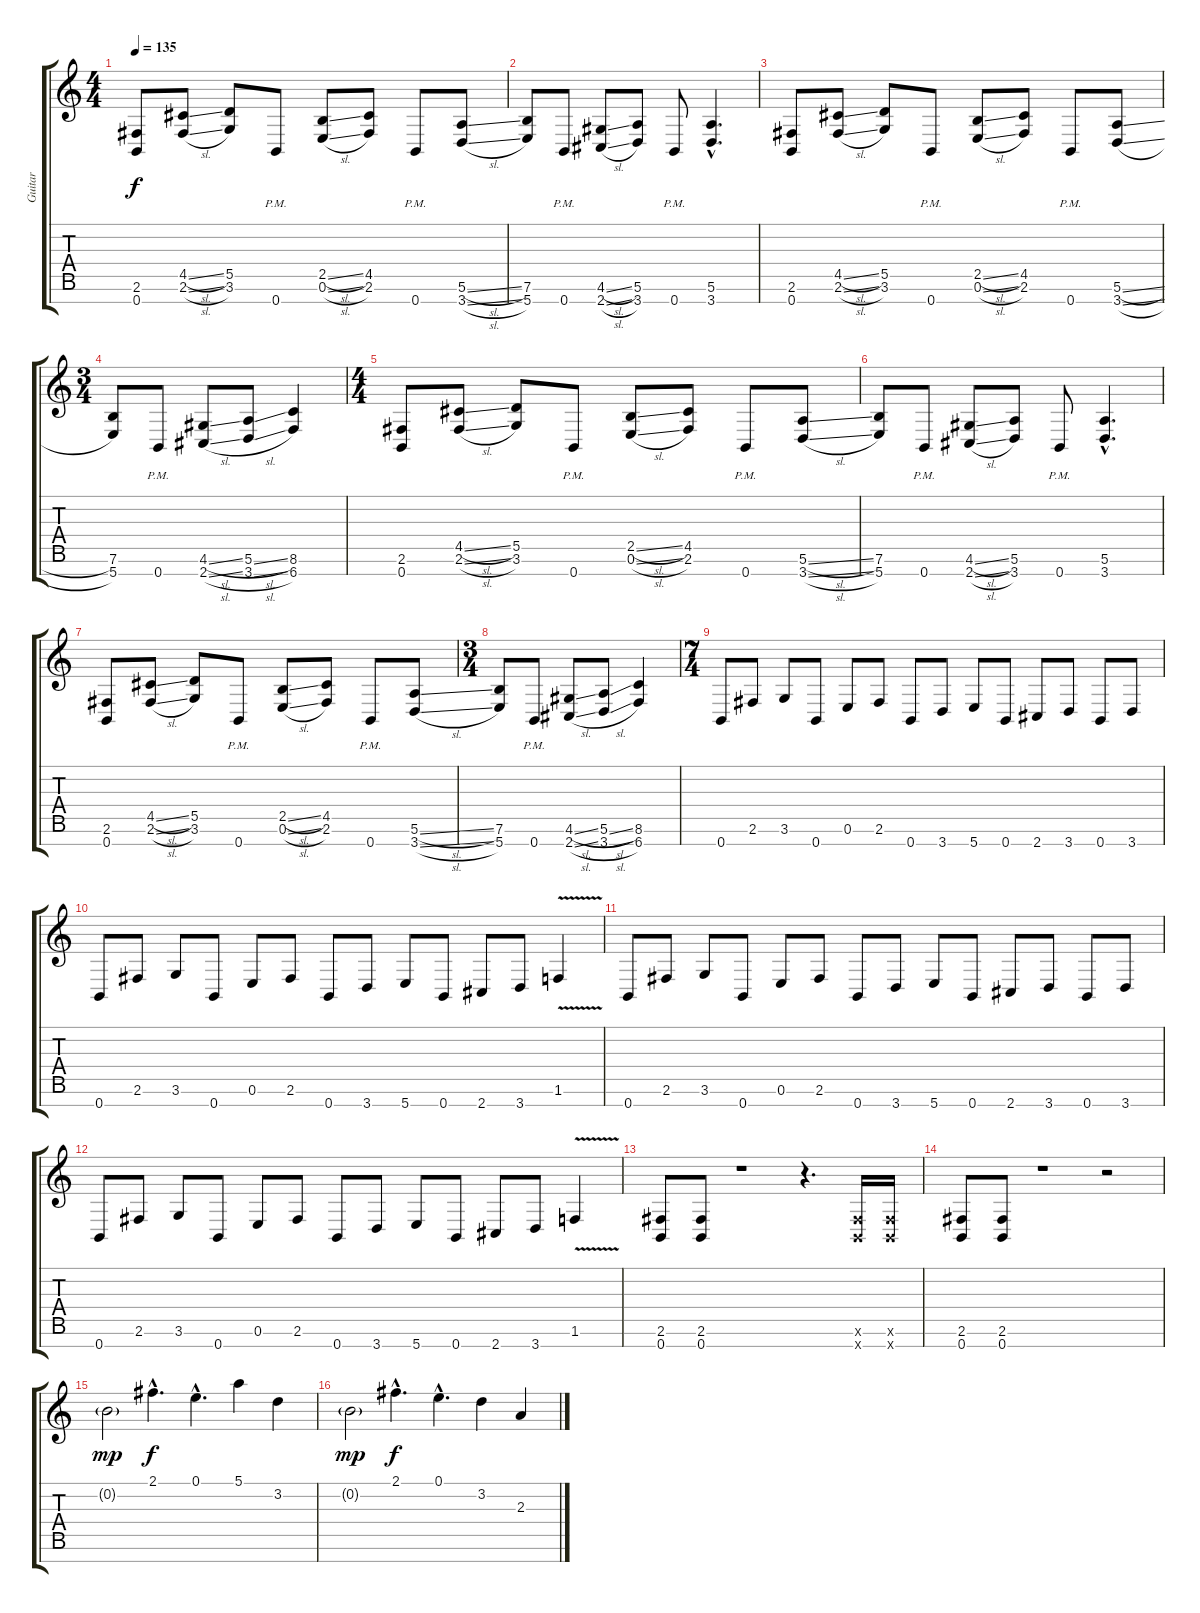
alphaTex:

\track ("Guitar" "Guitar") {instrument distortionguitar}
\staff {score tabs}
\tuning (E4 B3 G3 D3 A2 E2 B1) {hide}
\ts (4 4)
\tempo 135
\clef g2
\ks c
(2.6 0.7).8{dy f} (4.5{sl} 2.6{sl}).8 (5.5 3.6).8 0.7{pm}.8 (2.5{sl} 0.6{sl}).8 (4.5 2.6).8 0.7{pm}.8 (5.6{sl} 3.7{sl}).8 |
(7.6 5.7).8 0.7{pm}.8 (4.6{sl} 2.7{sl}).8 (5.6 3.7).8 0.7{pm}.8 (5.6{hac} 3.7{hac}).4{d} |
(2.6 0.7).8 (4.5{sl} 2.6{sl}).8 (5.5 3.6).8 0.7{pm}.8 (2.5{sl} 0.6{sl}).8 (4.5 2.6).8 0.7{pm}.8 (5.6{sl} 3.7{sl}).8 |
\ts (3 4)
(7.6 5.7).8 0.7{pm}.8 (4.6{sl} 2.7{sl}).8 (5.6{sl} 3.7{sl}).8 (8.6 6.7).4 |
\ts (4 4)
(2.6 0.7).8 (4.5{sl} 2.6{sl}).8 (5.5 3.6).8 0.7{pm}.8 (2.5{sl} 0.6{sl}).8 (4.5 2.6).8 0.7{pm}.8 (5.6{sl} 3.7{sl}).8 |
(7.6 5.7).8 0.7{pm}.8 (4.6{sl} 2.7{sl}).8 (5.6 3.7).8 0.7{pm}.8 (5.6{hac} 3.7{hac}).4{d} |
(2.6 0.7).8 (4.5{sl} 2.6{sl}).8 (5.5 3.6).8 0.7{pm}.8 (2.5{sl} 0.6{sl}).8 (4.5 2.6).8 0.7{pm}.8 (5.6{sl} 3.7{sl}).8 |
\ts (3 4)
(7.6 5.7).8 0.7{pm}.8 (4.6{sl} 2.7{sl}).8 (5.6{sl} 3.7{sl}).8 (8.6 6.7).4 |
\ts (7 4)
0.7.8 2.6.8 3.6.8 0.7.8 0.6.8 2.6.8 0.7.8 3.7.8 5.7.8 0.7.8 2.7.8 3.7.8 0.7.8 3.7.8 |
0.7.8 2.6.8 3.6.8 0.7.8 0.6.8 2.6.8 0.7.8 3.7.8 5.7.8 0.7.8 2.7.8 3.7.8 1.6{v}.4 |
0.7.8 2.6.8 3.6.8 0.7.8 0.6.8 2.6.8 0.7.8 3.7.8 5.7.8 0.7.8 2.7.8 3.7.8 0.7.8 3.7.8 |
0.7.8 2.6.8 3.6.8 0.7.8 0.6.8 2.6.8 0.7.8 3.7.8 5.7.8 0.7.8 2.7.8 3.7.8 1.6{v}.4 |
(2.6 0.7).8 (2.6 0.7).8 r.1 r.4{d} (2.6{x} 0.7{x}).16 (2.6{x} 0.7{x}).16 |
(2.6 0.7).8 (2.6 0.7).8 r.1 r.2 |
0.2{g}.2{dy mp balance 8} 2.1{hac}.4{d dy f} 0.1{hac}.4{d} 5.1.4 3.2.4 |
0.2{g}.2{dy mp} 2.1{hac}.4{d dy f} 0.1{hac}.4{d} 3.2.4 2.3.4
